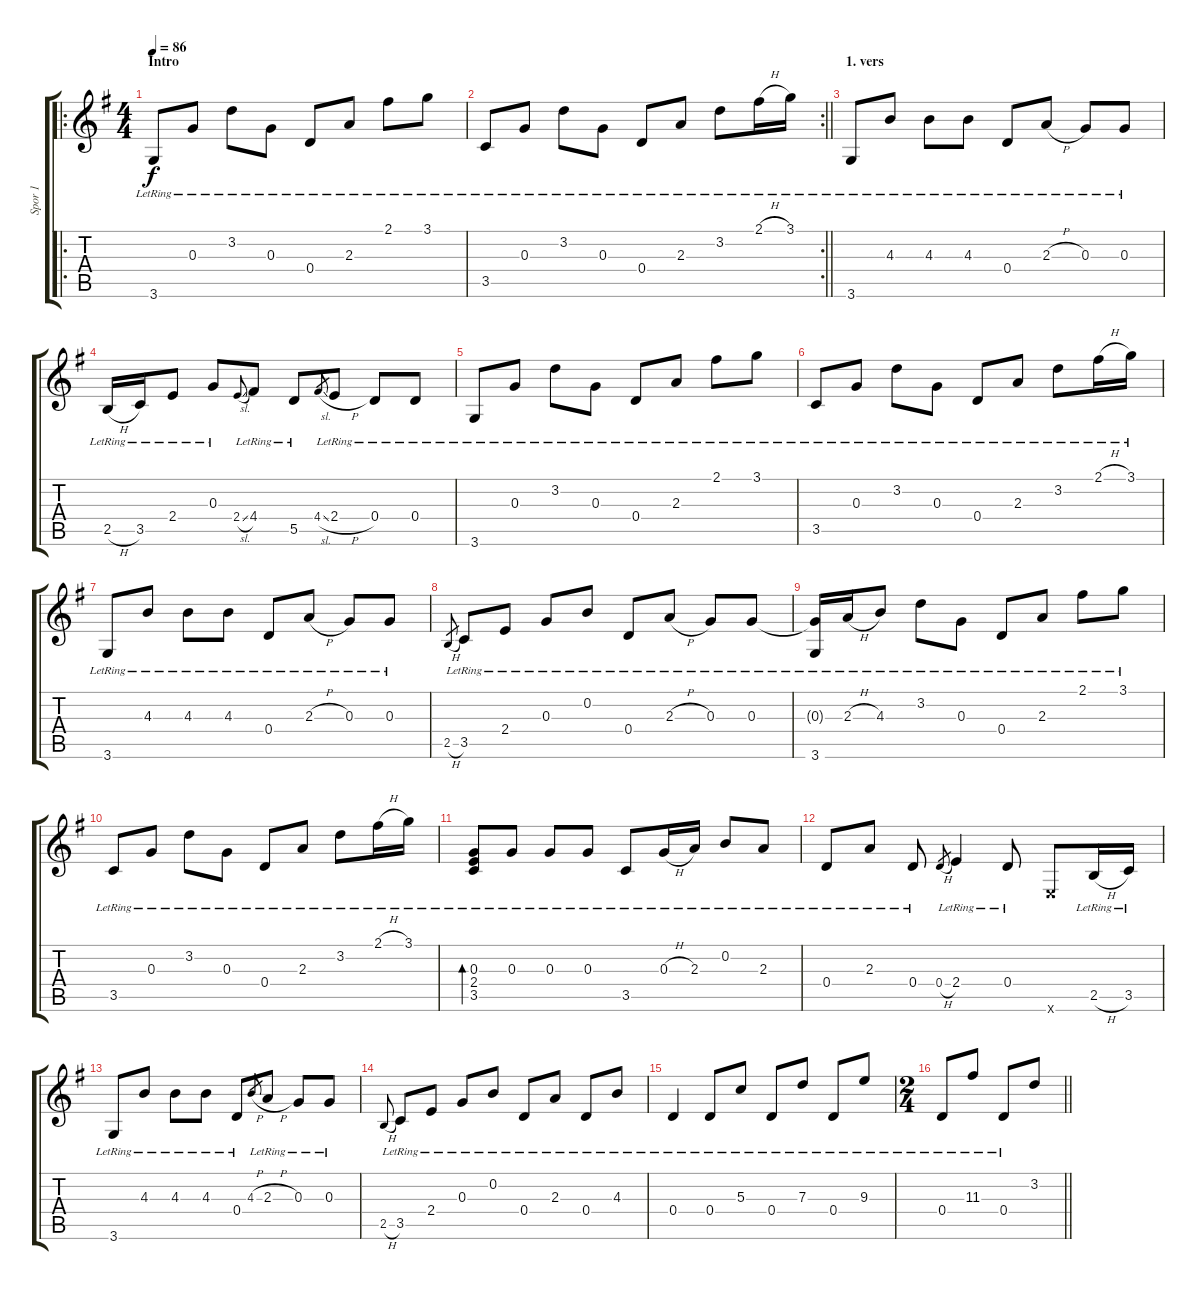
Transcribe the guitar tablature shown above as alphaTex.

\track ("Spor 1" "Spor 1") {instrument acousticguitarsteel}
\staff {score tabs}
\tuning (E4 B3 G3 D3 A2 E2) {hide}
\ro
\ts (4 4)
\section ("" "Intro")
\tempo 86
\clef g2
\ks g
3.6{lr}.8{dy f instrument acousticguitarsteel} 0.3{lr}.8 3.2{lr}.8 0.3{lr}.8 0.4{lr}.8 2.3{lr}.8 2.1{lr}.8 3.1{lr}.8 |
\rc 2
\barLineRight lightlight
3.5{lr}.8 0.3{lr}.8 3.2{lr}.8 0.3{lr}.8 0.4{lr}.8 2.3{lr}.8 3.2{lr}.8 2.1{h lr}.16 3.1{lr}.16 |
\section ("" "1. vers")
3.6{lr}.8 4.3{lr}.8 4.3{lr}.8 4.3{lr}.8 0.4{lr}.8 2.3{h lr}.8 0.3{lr}.8 0.3{lr}.8 |
2.5{h lr}.16 3.5{lr}.16 2.4{lr}.8 0.3{lr}.8 2.4{sl}.8{gr onbeat} 4.4{lr}.8 5.5{lr}.8 4.4{sl}.8{gr} 2.4{h lr}.8 0.4{lr}.8 0.4{lr}.8 |
3.6{lr}.8 0.3{lr}.8 3.2{lr}.8 0.3{lr}.8 0.4{lr}.8 2.3{lr}.8 2.1{lr}.8 3.1{lr}.8 |
3.5{lr}.8 0.3{lr}.8 3.2{lr}.8 0.3{lr}.8 0.4{lr}.8 2.3{lr}.8 3.2{lr}.8 2.1{h lr}.16 3.1{lr}.16 |
3.6{lr}.8 4.3{lr}.8 4.3{lr}.8 4.3{lr}.8 0.4{lr}.8 2.3{h lr}.8 0.3{lr}.8 0.3{lr}.8 |
2.5{h}.8{gr} 3.5{lr}.8 2.4{lr}.8 0.3{lr}.8 0.2{lr}.8 0.4{lr}.8 2.3{h lr}.8 0.3{lr}.8 0.3{lr}.8 |
(0.3{t} 3.6{lr}).16 2.3{h lr}.16 4.3{lr}.8 3.2{lr}.8 0.3{lr}.8 0.4{lr}.8 2.3{lr}.8 2.1{lr}.8 3.1{lr}.8 |
3.5{lr}.8 0.3{lr}.8 3.2{lr}.8 0.3{lr}.8 0.4{lr}.8 2.3{lr}.8 3.2{lr}.8 2.1{h lr}.16 3.1{lr}.16 |
(0.3{lr} 2.4{lr} 3.5{lr}).8{bd 120} 0.3{lr}.8 0.3{lr}.8 0.3{lr}.8 3.5{lr}.8 0.3{h lr}.16 2.3{lr}.16 0.2{lr}.8 2.3{lr}.8 |
0.4{lr}.8 2.3{lr}.8 0.4{lr}.8 0.4{h}.8{gr} 2.4{lr}.4 0.4{lr}.8 0.6{x}.8 2.5{h lr}.16 3.5{lr}.16 |
3.6{lr}.8 4.3{lr}.8 4.3{lr}.8 4.3{lr}.8 0.4{lr}.8 4.3{h}.8{gr} 2.3{h lr}.8 0.3{lr}.8 0.3{lr}.8 |
2.5{h}.8{gr onbeat} 3.5{lr}.8 2.4{lr}.8 0.3{lr}.8 0.2{lr}.8 0.4{lr}.8 2.3{lr}.8 0.4{lr}.8 4.3{lr}.8 |
0.4{lr}.4 0.4{lr}.8 5.3{lr}.8 0.4{lr}.8 7.3{lr}.8 0.4{lr}.8 9.3{lr}.8 |
\ts (2 4)
\barLineRight lightlight
0.4{lr}.8 11.3{lr}.8 0.4{lr}.8 3.2.8
